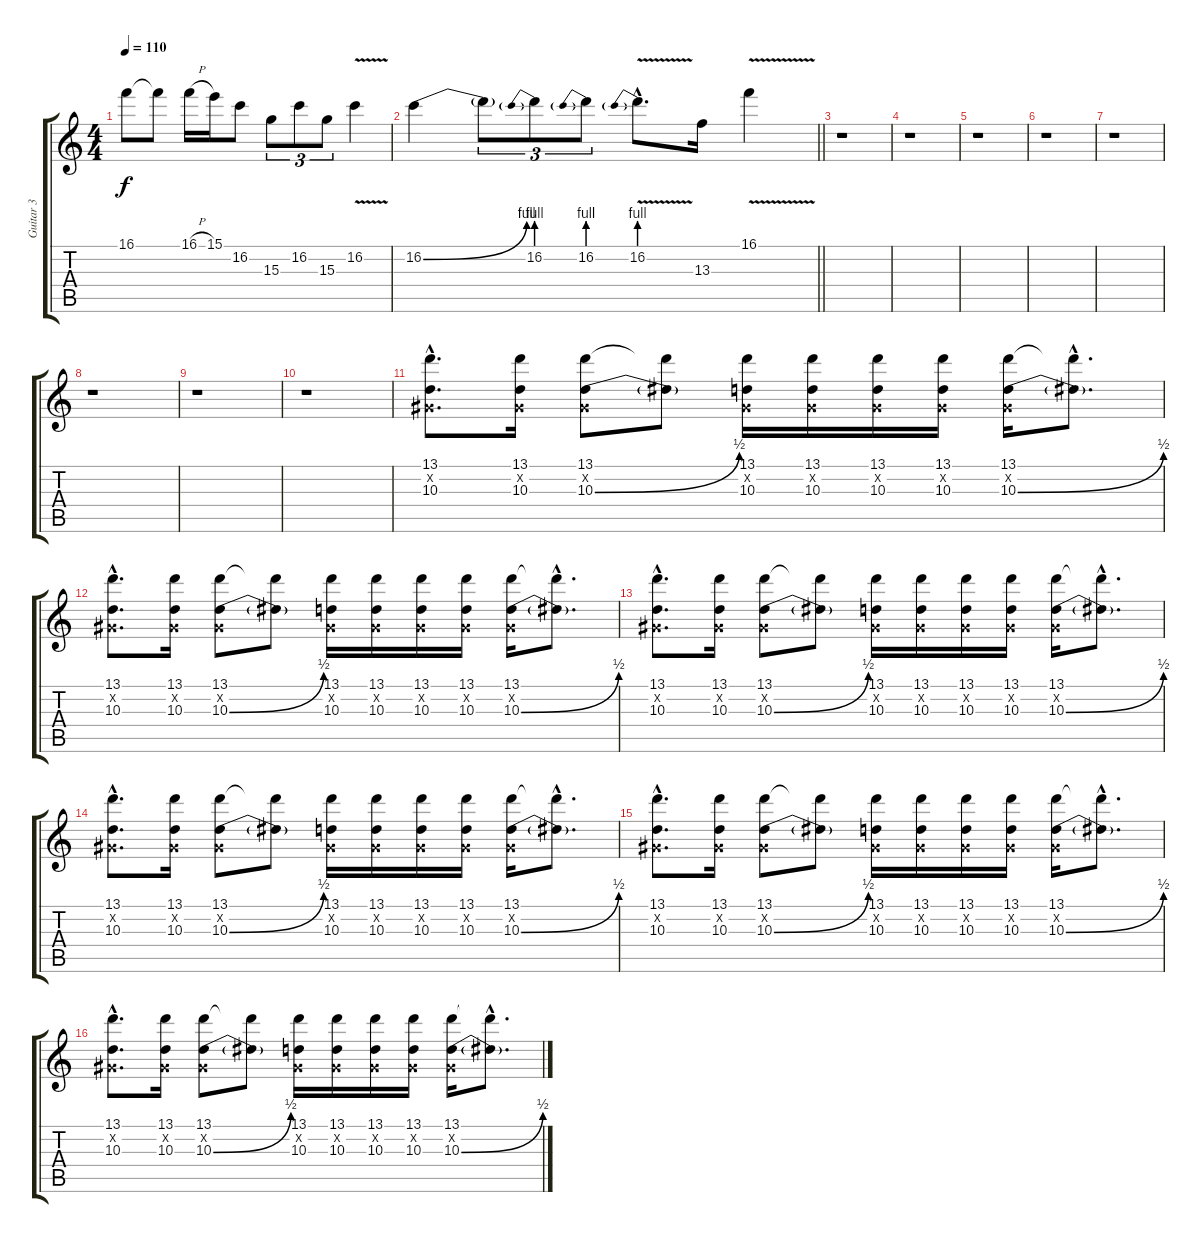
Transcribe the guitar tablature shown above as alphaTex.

\track ("Guitar 3" "Guitar 3") {instrument distortionguitar}
\staff {score tabs}
\tuning (Db4 Ab3 E3 B2 Gb2 B1) {hide}
\ts (4 4)
\tempo 110
\clef g2
\ks c
16.1{t}.8{dy f} 16.1{t}.8 16.1{h}.16 15.1.16 16.2.8 15.3.8{tu (3 2)} 16.2.8{tu (3 2)} 15.3.8{tu (3 2)} 16.2{v}.4 |
\barLineRight lightlight
16.2{be (bend 0 0 60 4)}.4 16.2{t}.8{tu (3 2)} 16.2{be (prebend 0 4 60 4)}.8{tu (3 2)} 16.2{be (prebend 0 4 60 4)}.8{tu (3 2)} 16.2{be (prebend 0 4 60 4) v hac}.8{d} 13.3.16 16.1{v}.4 |
r.1 |
r.1 |
r.1 |
r.1 |
r.1 |
r.1 |
r.1 |
r.1 |
(13.1{hac} 0.2{hac x} 10.3{hac}).8{d volume 6} (13.1 0.2{x} 10.3).16 (13.1 0.2{x} 10.3{be (bend 0 0 60 2)}).8 (13.1{t} 10.3{t}).8 (13.1 0.2{x} 10.3).16 (13.1 0.2{x} 10.3).16 (13.1 0.2{x} 10.3).16 (13.1 0.2{x} 10.3).16 (13.1 0.2{x} 10.3{be (bend 0 0 60 2)}).16 (13.1{hac t} 10.3{hac t}).8{d} |
(13.1{hac} 0.2{hac x} 10.3{hac}).8{d} (13.1 0.2{x} 10.3).16 (13.1 0.2{x} 10.3{be (bend 0 0 60 2)}).8 (13.1{t} 10.3{t}).8 (13.1 0.2{x} 10.3).16 (13.1 0.2{x} 10.3).16 (13.1 0.2{x} 10.3).16 (13.1 0.2{x} 10.3).16 (13.1 0.2{x} 10.3{be (bend 0 0 60 2)}).16 (13.1{hac t} 10.3{hac t}).8{d} |
(13.1{hac} 0.2{hac x} 10.3{hac}).8{d} (13.1 0.2{x} 10.3).16 (13.1 0.2{x} 10.3{be (bend 0 0 60 2)}).8 (13.1{t} 10.3{t}).8 (13.1 0.2{x} 10.3).16 (13.1 0.2{x} 10.3).16 (13.1 0.2{x} 10.3).16 (13.1 0.2{x} 10.3).16 (13.1 0.2{x} 10.3{be (bend 0 0 60 2)}).16 (13.1{hac t} 10.3{hac t}).8{d} |
(13.1{hac} 0.2{hac x} 10.3{hac}).8{d} (13.1 0.2{x} 10.3).16 (13.1 0.2{x} 10.3{be (bend 0 0 60 2)}).8 (13.1{t} 10.3{t}).8 (13.1 0.2{x} 10.3).16 (13.1 0.2{x} 10.3).16 (13.1 0.2{x} 10.3).16 (13.1 0.2{x} 10.3).16 (13.1 0.2{x} 10.3{be (bend 0 0 60 2)}).16 (13.1{hac t} 10.3{hac t}).8{d} |
(13.1{hac} 0.2{hac x} 10.3{hac}).8{d} (13.1 0.2{x} 10.3).16 (13.1 0.2{x} 10.3{be (bend 0 0 60 2)}).8 (13.1{t} 10.3{t}).8 (13.1 0.2{x} 10.3).16 (13.1 0.2{x} 10.3).16 (13.1 0.2{x} 10.3).16 (13.1 0.2{x} 10.3).16 (13.1 0.2{x} 10.3{be (bend 0 0 60 2)}).16 (13.1{hac t} 10.3{hac t}).8{d} |
(13.1{hac} 0.2{hac x} 10.3{hac}).8{d} (13.1 0.2{x} 10.3).16 (13.1 0.2{x} 10.3{be (bend 0 0 60 2)}).8 (13.1{t} 10.3{t}).8 (13.1 0.2{x} 10.3).16 (13.1 0.2{x} 10.3).16 (13.1 0.2{x} 10.3).16 (13.1 0.2{x} 10.3).16 (13.1 0.2{x} 10.3{be (bend 0 0 60 2)}).16 (13.1{hac t} 10.3{hac t}).8{d}
